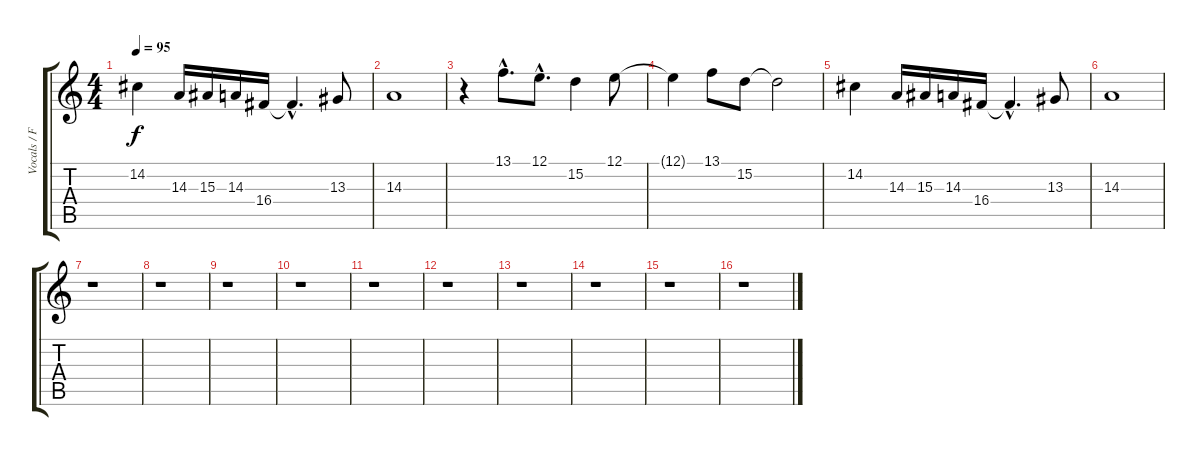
\track ("Vocals / Flute" "Vocals / F") {instrument oboe}
\staff {score tabs}
\tuning (E4 B3 G3 D3 A2 E2) {hide}
\ts (4 4)
\tempo 95
\clef g2
\ks c
14.2.4{dy f} 14.3.16 15.3.16 14.3.16 16.4.16 16.4{hac t}.4{d} 13.3.8 |
14.3.1 |
r.4 13.1{hac}.8{d} 12.1{hac}.8{d} 15.2.4 12.1.8 |
12.1{t}.4 13.1.8 15.2.8 15.2{t}.2 |
14.2.4 14.3.16 15.3.16 14.3.16 16.4.16 16.4{hac t}.4{d} 13.3.8 |
14.3.1 |
r.1 |
r.1 |
r.1 |
r.1 |
r.1 |
r.1 |
r.1 |
r.1 |
r.1 |
r.1
